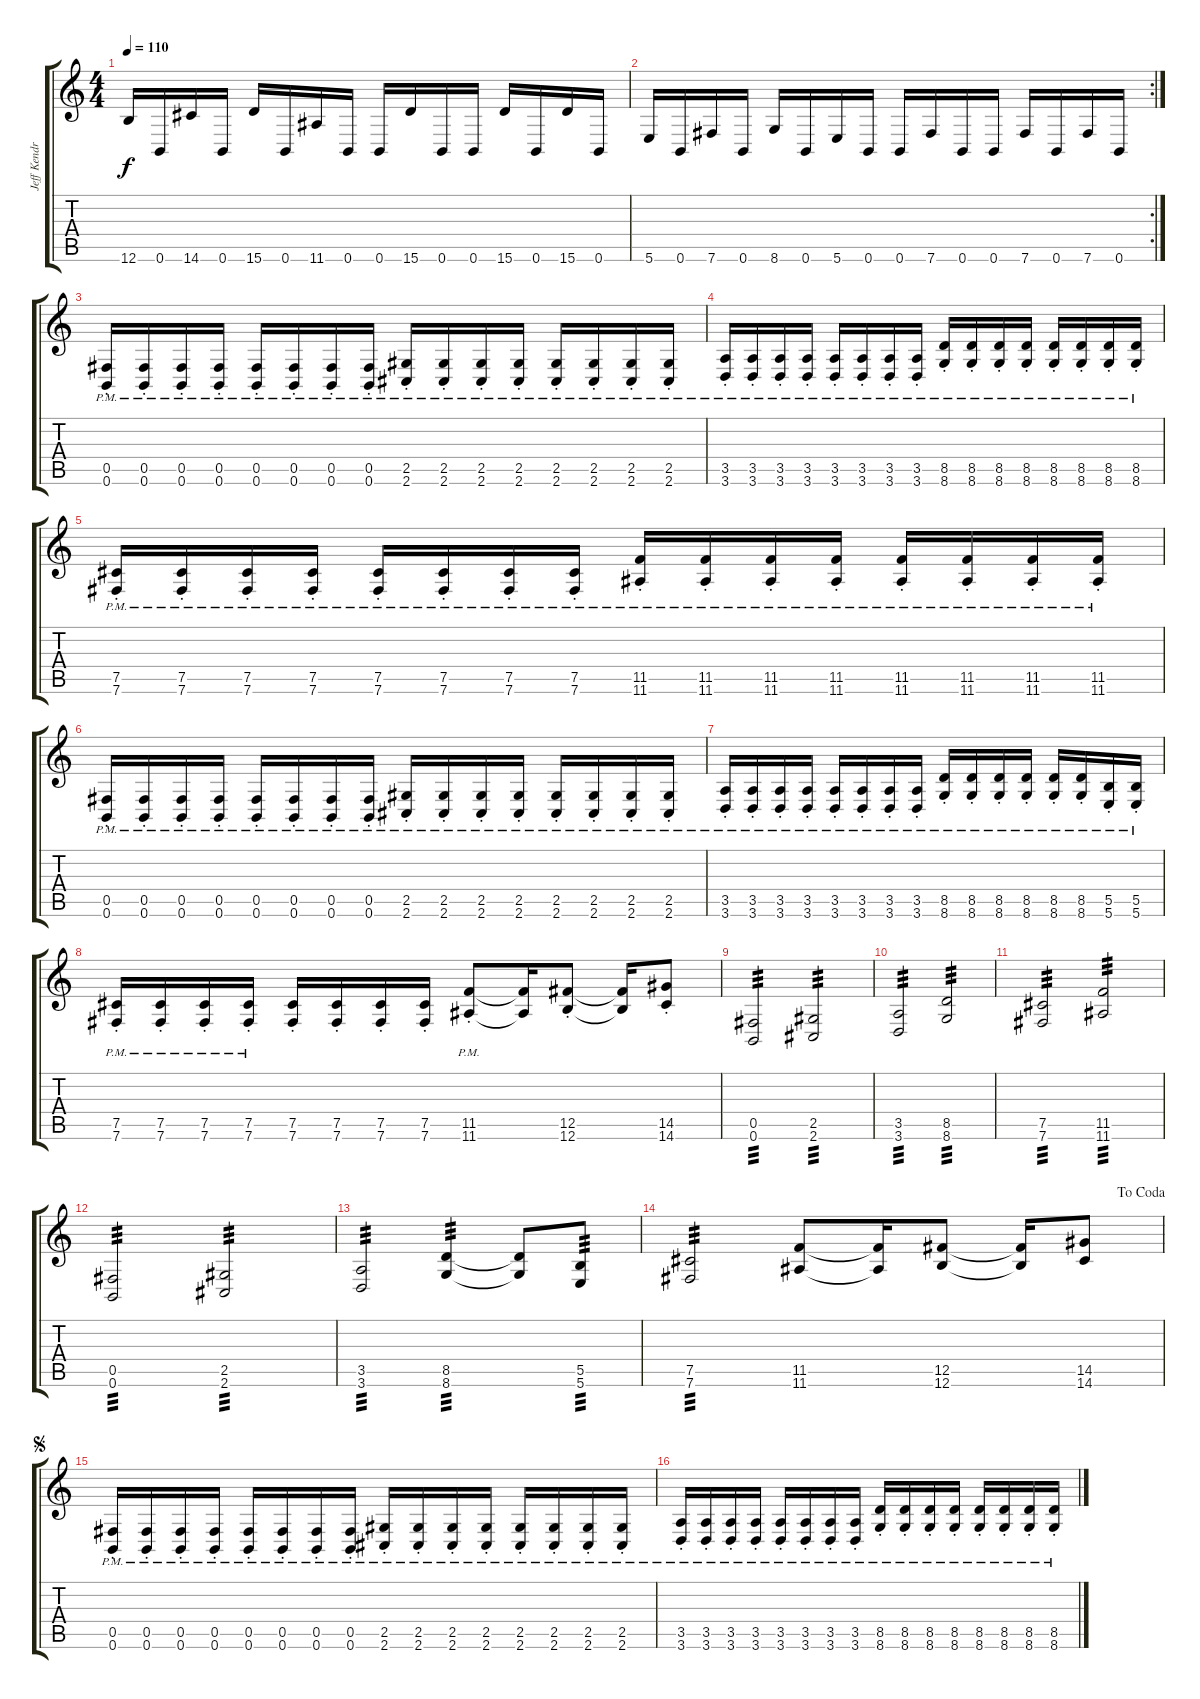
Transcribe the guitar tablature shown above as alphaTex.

\track ("Jeff Kendrick" "Jeff Kendr") {instrument distortionguitar}
\staff {score tabs}
\tuning (Db4 Ab3 E3 B2 Gb2 B1) {hide}
\ts (4 4)
\tempo 110
\clef g2
\ks c
12.6.16{dy f} 0.6.16 14.6.16 0.6.16 15.6.16 0.6.16 11.6.16 0.6.16 0.6.16 15.6.16 0.6.16 0.6.16 15.6.16 0.6.16 15.6.16 0.6.16 |
\rc 2
5.6.16 0.6.16 7.6.16 0.6.16 8.6.16 0.6.16 5.6.16 0.6.16 0.6.16 7.6.16 0.6.16 0.6.16 7.6.16 0.6.16 7.6.16 0.6.16 |
(0.5 0.6{pm st}).16 (0.5 0.6{pm st}).16 (0.5 0.6{pm st}).16 (0.5 0.6{pm st}).16 (0.5 0.6{pm st}).16 (0.5 0.6{pm st}).16 (0.5 0.6{pm st}).16 (0.5 0.6{pm st}).16 (2.5 2.6{pm st}).16 (2.5 2.6{pm st}).16 (2.5 2.6{pm st}).16 (2.5 2.6{pm st}).16 (2.5 2.6{pm st}).16 (2.5 2.6{pm st}).16 (2.5 2.6{pm st}).16 (2.5 2.6{pm st}).16 |
(3.5 3.6{pm st}).16 (3.5 3.6{pm st}).16 (3.5 3.6{pm st}).16 (3.5 3.6{pm st}).16 (3.5 3.6{pm st}).16 (3.5 3.6{pm st}).16 (3.5 3.6{pm st}).16 (3.5 3.6{pm st}).16 (8.5 8.6{pm st}).16 (8.5 8.6{pm st}).16 (8.5 8.6{pm st}).16 (8.5 8.6{pm st}).16 (8.5 8.6{pm st}).16 (8.5 8.6{pm st}).16 (8.5 8.6{pm st}).16 (8.5 8.6{pm st}).16 |
(7.5 7.6{pm st}).16 (7.5 7.6{pm st}).16 (7.5 7.6{pm st}).16 (7.5 7.6{pm st}).16 (7.5 7.6{pm st}).16 (7.5 7.6{pm st}).16 (7.5 7.6{pm st}).16 (7.5 7.6{pm st}).16 (11.5 11.6{pm st}).16 (11.5 11.6{pm st}).16 (11.5 11.6{pm st}).16 (11.5 11.6{pm st}).16 (11.5 11.6{pm st}).16 (11.5 11.6{pm st}).16 (11.5 11.6{pm st}).16 (11.5 11.6{pm st}).16 |
(0.5 0.6{pm st}).16 (0.5 0.6{pm st}).16 (0.5 0.6{pm st}).16 (0.5 0.6{pm st}).16 (0.5 0.6{pm st}).16 (0.5 0.6{pm st}).16 (0.5 0.6{pm st}).16 (0.5 0.6{pm st}).16 (2.5 2.6{pm st}).16 (2.5 2.6{pm st}).16 (2.5 2.6{pm st}).16 (2.5 2.6{pm st}).16 (2.5 2.6{pm st}).16 (2.5 2.6{pm st}).16 (2.5 2.6{pm st}).16 (2.5 2.6{pm st}).16 |
(3.5 3.6{pm st}).16 (3.5 3.6{pm st}).16 (3.5 3.6{pm st}).16 (3.5 3.6{pm st}).16 (3.5 3.6{pm st}).16 (3.5 3.6{pm st}).16 (3.5 3.6{pm st}).16 (3.5 3.6{pm st}).16 (8.5 8.6{pm st}).16 (8.5 8.6{pm st}).16 (8.5 8.6{pm st}).16 (8.5 8.6{pm st}).16 (8.5 8.6{pm st}).16 (8.5 8.6{pm st}).16 (5.5 5.6{pm st}).16 (5.5 5.6{pm st}).16 |
(7.5 7.6{pm st}).16 (7.5 7.6{pm st}).16 (7.5 7.6{pm st}).16 (7.5 7.6{pm st}).16 (7.5 7.6{st}).16 (7.5 7.6{st}).16 (7.5 7.6{st}).16 (7.5 7.6{st}).16 (11.5{st} 11.6{pm st}).8 (11.5{t} 11.6{t}).16 (12.5{st} 12.6{st}).8 (12.5{t} 12.6{t}).16 (14.5{st} 14.6{st}).8 |
(0.5 0.6).2{tp 3} (2.5 2.6).2{tp 3} |
(3.5 3.6).2{tp 3} (8.5 8.6).2{tp 3} |
(7.5 7.6).2{tp 3} (11.5 11.6).2{tp 3} |
(0.5 0.6).2{tp 3} (2.5 2.6).2{tp 3} |
(3.5 3.6).2{tp 3} (8.5 8.6).4{tp 3} (8.5{t} 8.6{t}).8 (5.5 5.6).8{tp 3} |
\jump dacoda
(7.5 7.6).2{tp 3} (11.5 11.6).8 (11.5{t} 11.6{t}).16 (12.5 12.6).8 (12.5{t} 12.6{t}).16 (14.5 14.6).8 |
\jump segno
(0.5 0.6{pm st}).16 (0.5 0.6{pm st}).16 (0.5 0.6{pm st}).16 (0.5 0.6{pm st}).16 (0.5 0.6{pm st}).16 (0.5 0.6{pm st}).16 (0.5 0.6{pm st}).16 (0.5 0.6{pm st}).16 (2.5 2.6{pm st}).16 (2.5 2.6{pm st}).16 (2.5 2.6{pm st}).16 (2.5 2.6{pm st}).16 (2.5 2.6{pm st}).16 (2.5 2.6{pm st}).16 (2.5 2.6{pm st}).16 (2.5 2.6{pm st}).16 |
(3.5 3.6{pm st}).16 (3.5 3.6{pm st}).16 (3.5 3.6{pm st}).16 (3.5 3.6{pm st}).16 (3.5 3.6{pm st}).16 (3.5 3.6{pm st}).16 (3.5 3.6{pm st}).16 (3.5 3.6{pm st}).16 (8.5 8.6{pm st}).16 (8.5 8.6{pm st}).16 (8.5 8.6{pm st}).16 (8.5 8.6{pm st}).16 (8.5 8.6{pm st}).16 (8.5 8.6{pm st}).16 (8.5 8.6{pm st}).16 (8.5 8.6{pm st}).16
